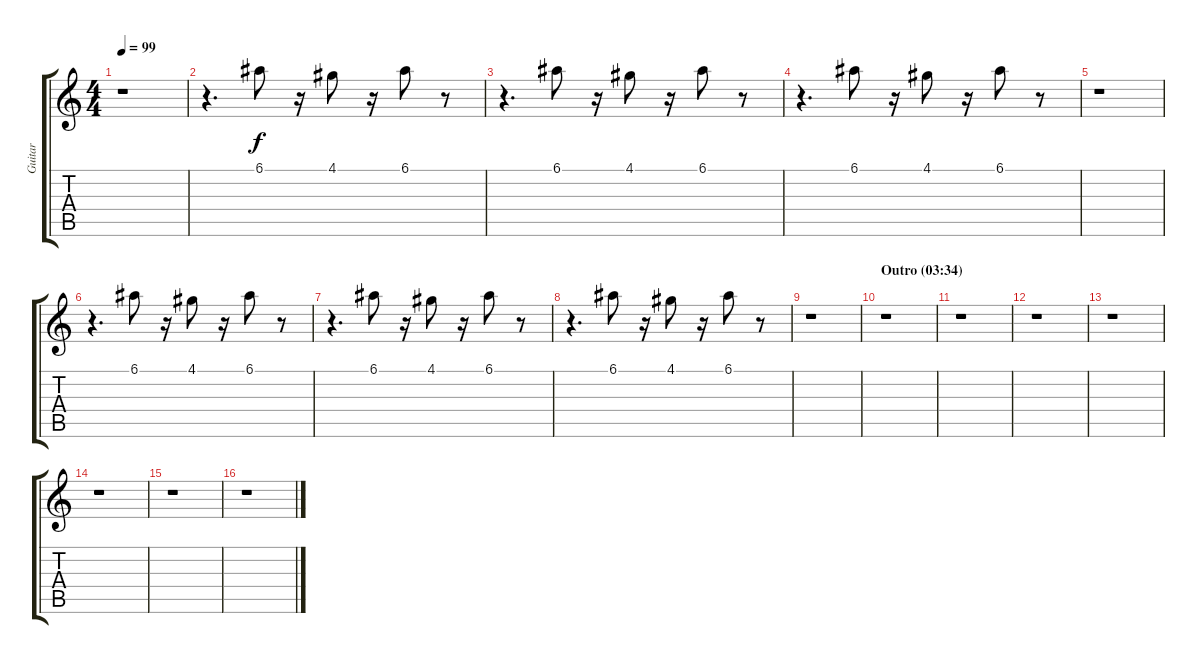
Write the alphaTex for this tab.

\track ("Guitar" "Guitar") {instrument acousticguitarsteel}
\staff {score tabs}
\tuning (E4 B3 G3 D3 A2 E2) {hide}
\ts (4 4)
\tempo 99
\clef g2
\ks c
r.1{dy f} |
r.4{d} 6.1.8 r.16 4.1.8 r.16 6.1.8 r.8 |
r.4{d} 6.1.8 r.16 4.1.8 r.16 6.1.8 r.8 |
r.4{d} 6.1.8 r.16 4.1.8 r.16 6.1.8 r.8 |
r.1 |
r.4{d} 6.1.8 r.16 4.1.8 r.16 6.1.8 r.8 |
r.4{d} 6.1.8 r.16 4.1.8 r.16 6.1.8 r.8 |
r.4{d} 6.1.8 r.16 4.1.8 r.16 6.1.8 r.8 |
r.1 |
\section ("" "Outro (03:34)")
r.1 |
r.1 |
r.1 |
r.1 |
r.1 |
r.1 |
r.1
